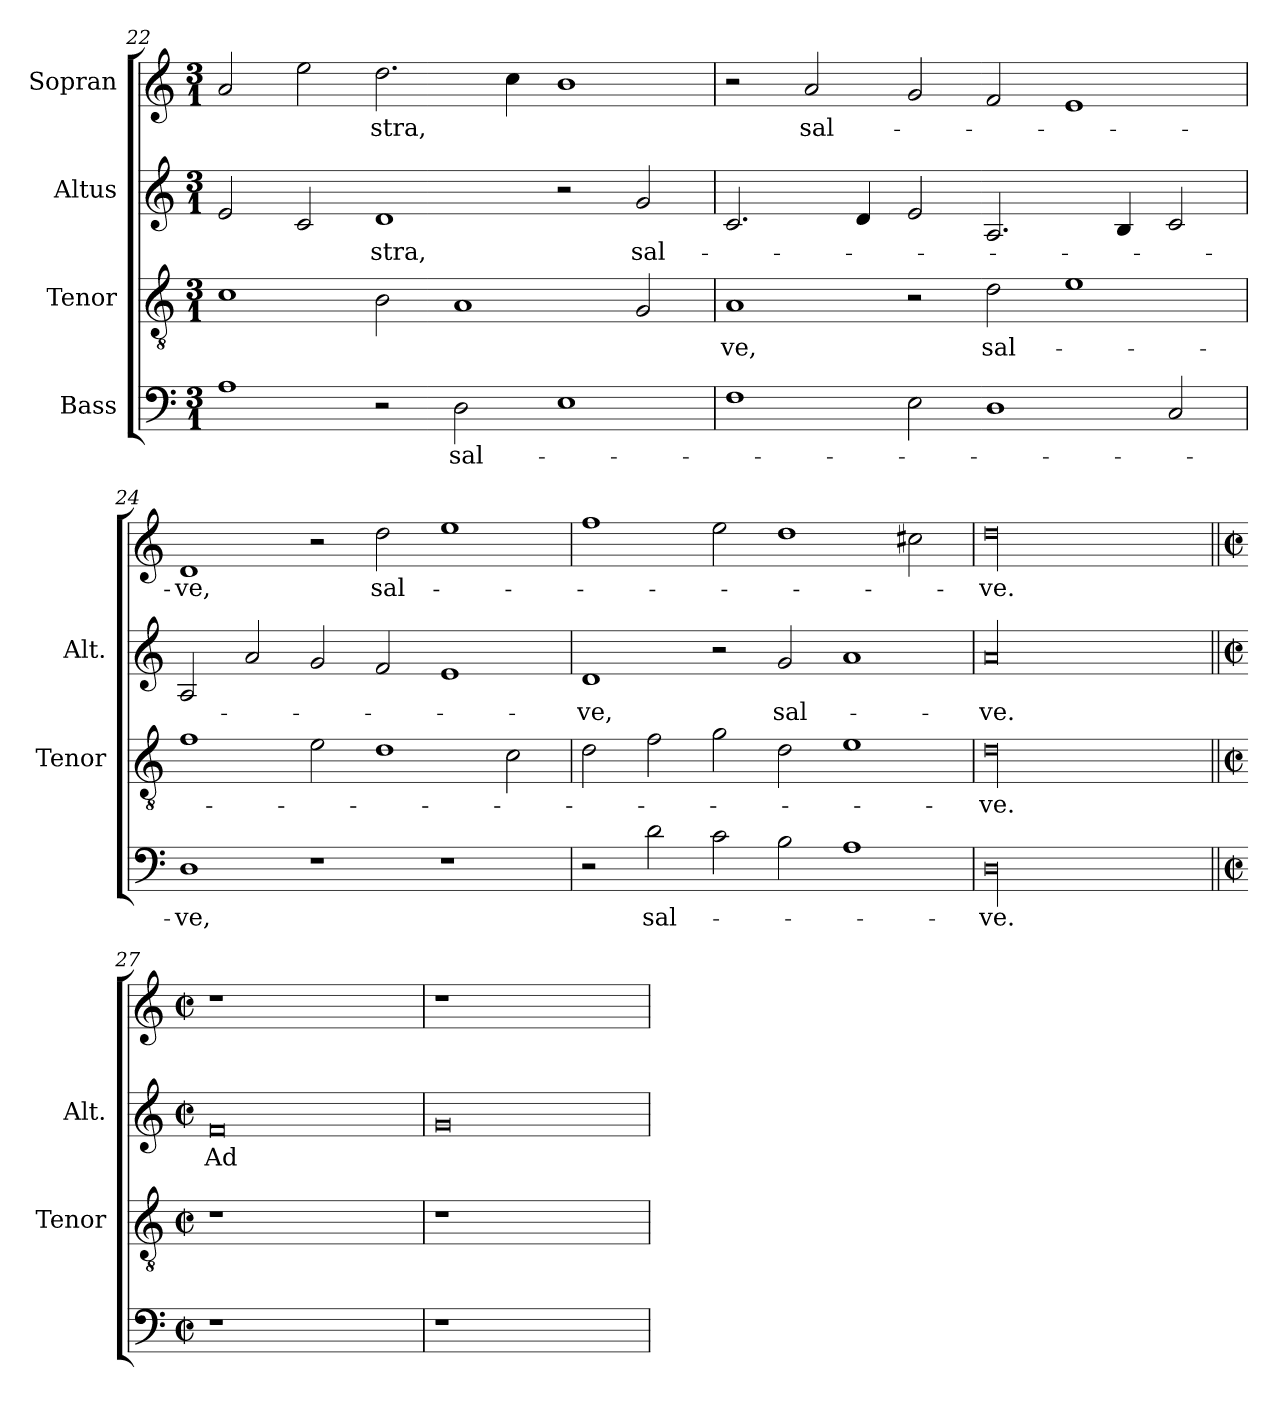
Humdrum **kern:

**kern	**text	**kern	**text	**kern	**text	**kern	**text
*part4	*part4	*part3	*part3	*part2	*part2	*part1	*part1
*staff4	*staff4	*staff3	*staff3	*staff2	*staff2	*staff1	*staff1
*I"Bass	*	*I"Tenor	*	*I"Altus	*	*I"Sopran	*
*	*	*I'Tenor	*	*I'Alt.	*	*	*
*clefF4	*	*clefGv2	*	*clefG2	*	*clefG2	*
*	*	*ITrd7c12	*	*	*	*	*
*k[]	*	*k[]	*	*k[]	*	*k[]	*
*C:	*	*C:	*	*C:	*	*C:	*
*M3/1	*	*M3/1	*	*M3/1	*	*M3/1	*
=22	=22	=22	=22	=22	=22	=22	=22
1Ai	.	1Ci	.	2ei/	.	2ai/	.
.	.	.	.	2ci/	.	2eei\	.
!	!	!	!	!	!LO:LY:b:color=#000000	!	!
!	!	!	!	!	!	!	!LO:LY:b:color=#000000
2r	.	2BBi\	.	1di	-stra,	2.ddi\	-stra,
!	!LO:LY:b:color=#000000	!	!	!	!	!	!
2Di\	sal-	1AAi	.	.	.	.	.
.	.	.	.	.	.	4cci\	.
1Ei	.	.	.	2r	.	1bi	.
!	!	!	!	!	!LO:LY:b:color=#000000	!	!
.	.	2GGi/	.	2gi/	sal-	.	.
=23	=23	=23	=23	=23	=23	=23	=23
!	!	!	!LO:LY:b:color=#000000	!	!	!	!
1Fi	.	1AAi	-ve,	2.ci/	.	2r	.
!	!	!	!	!	!	!	!LO:LY:b:color=#000000
.	.	.	.	.	.	2ai/	sal-
.	.	.	.	4di/	.	.	.
2Ei\	.	2r	.	2ei/	.	2gi/	.
!	!	!	!LO:LY:b:color=#000000	!	!	!	!
1Di	.	2Di\	sal-	2.Ai/	.	2fi/	.
.	.	1Ei	.	.	.	1ei	.
.	.	.	.	4Bi/	.	.	.
2Ci/	.	.	.	2ci/	.	.	.
=24	=24	=24	=24	=24	=24	=24	=24
!	!LO:LY:b:color=#000000	!	!	!	!	!	!
!	!	!	!	!	!	!	!LO:LY:b:color=#000000
1Di	-ve,	1Fi	.	2Ai/	.	1di	-ve,
.	.	.	.	2ai/	.	.	.
1r	.	2Ei\	.	2gi/	.	2r	.
!	!	!	!	!	!	!	!LO:LY:b:color=#000000
.	.	1Di	.	2fi/	.	2ddi\	sal-
1r	.	.	.	1ei	.	1eei	.
.	.	2Ci\	.	.	.	.	.
=25	=25	=25	=25	=25	=25	=25	=25
!	!	!	!	!	!LO:LY:b:color=#000000	!	!
2r	.	2Di\	.	1di	-ve,	1ffi	.
!	!LO:LY:b:color=#000000	!	!	!	!	!	!
2di\	sal-	2Fi\	.	.	.	.	.
2ci\	.	2Gi\	.	2r	.	2eei\	.
!	!	!	!	!	!LO:LY:b:color=#000000	!	!
2Bi\	.	2Di\	.	2gi/	sal-	1ddi	.
1Ai	.	1Ei	.	1ai	.	.	.
.	.	.	.	.	.	2cc#Xi\	.
=26	=26	=26	=26	=26	=26	=26	=26
!	!LO:LY:b:color=#000000	!	!	!	!	!	!
!	!	!	!LO:LY:b:color=#000000	!	!	!	!
!	!	!	!	!	!LO:LY:b:color=#000000	!	!
!	!	!	!	!	!	!	!LO:LY:b:color=#000000
00Di	-ve.	00Di	-ve.	00ai	-ve.	00ddi	-ve.
!!LO:LB:g=z
=27||	=27||	=27||	=27||	=27||	=27||	=27||	=27||
*M2/2	*	*M2/2	*	*M2/2	*	*M2/2	*
*met(c|)	*	*met(c|)	*	*met(c|)	*	*met(c|)	*
!LO:N:vis=1	!	!LO:N:vis=1	!	!	!	!	!
!	!	!	!	!	!LO:LY:b:color=#000000	!LO:N:vis=1	!
1r	.	1r	.	0fi	Ad	1r	.
1ryy	.	1ryy	.	.	.	1ryy	.
=28	=28	=28	=28	=28	=28	=28	=28
!LO:N:vis=1	!	!LO:N:vis=1	!	!	!	!LO:N:vis=1	!
1r	.	1r	.	0gi	.	1r	.
1ryy	.	1ryy	.	.	.	1ryy	.
=	=	=	=	=	=	=	=
*-	*-	*-	*-	*-	*-	*-	*-
